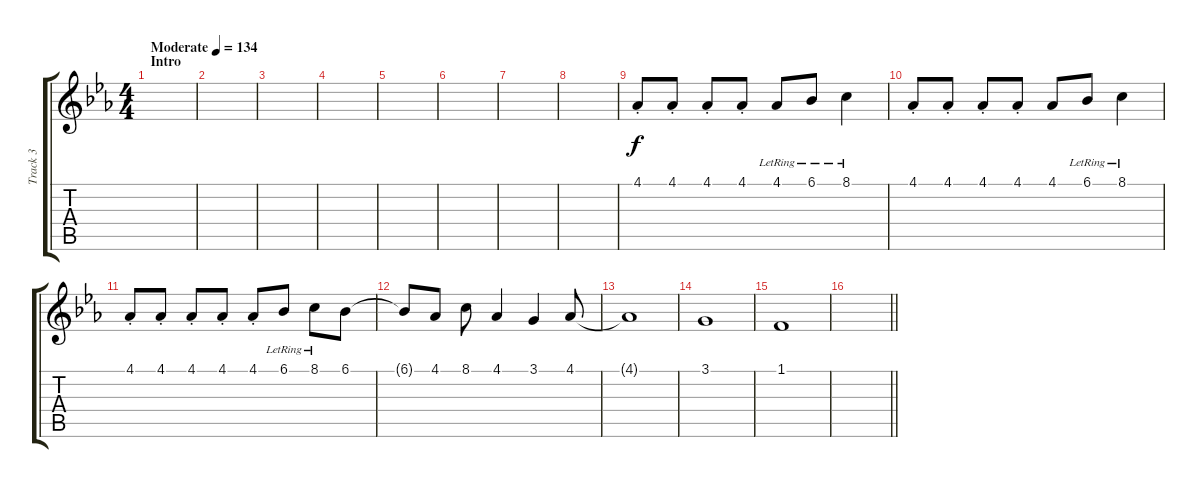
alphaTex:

\track ("Track 3" "Track 3") {instrument oboe}
\staff {score tabs}
\tuning (E4 B3 G3 D3 A2 E2) {hide}
\ts (4 4)
\section ("" "Intro")
\tempo (134 "Moderate")
\clef g2
\ks eb
|
|
|
|
|
|
|
|
4.1{st}.8 4.1{st}.8 4.1{st}.8 4.1{st}.8 4.1{lr}.8 6.1{lr}.8 8.1{lr}.4 |
4.1{st}.8 4.1{st}.8 4.1{st}.8 4.1{st}.8 4.1.8 6.1{lr}.8 8.1{lr}.4 |
4.1{st}.8 4.1{st}.8 4.1{st}.8 4.1{st}.8 4.1{st}.8 6.1{lr}.8 8.1{lr}.8 6.1.8 |
6.1{t}.8 4.1.8 8.1.8 4.1.4 3.1.4 4.1.8 |
4.1{t}.1 |
3.1.1 |
1.1.1 |
\barLineRight lightlight
